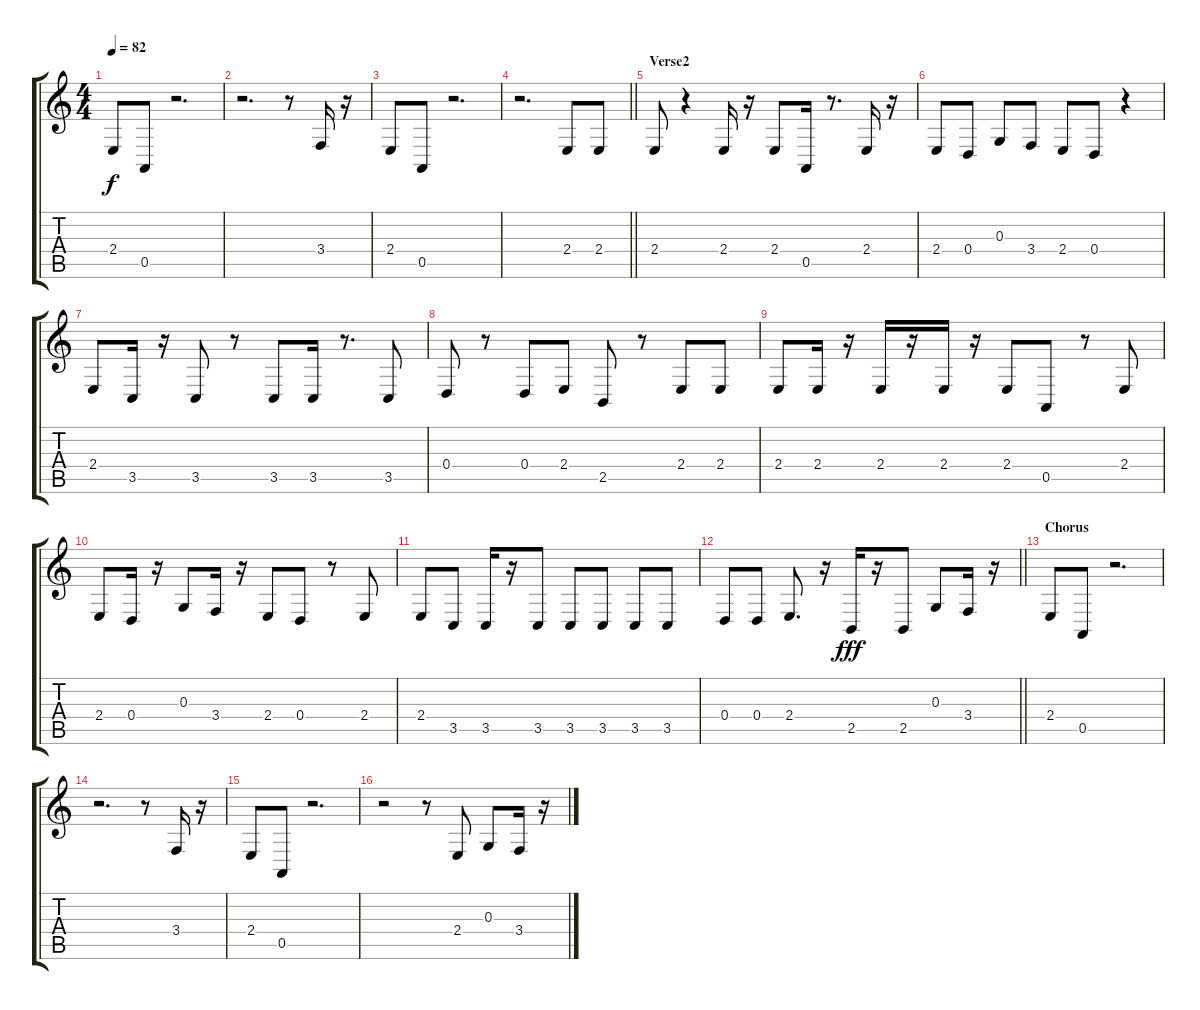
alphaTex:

\track "" {instrument altosax}
\staff {score tabs}
\tuning (E4 B3 G3 D3 A2 E2) {hide}
\ts (4 4)
\tempo 82
\clef g2
\ks c
2.4.8{dy f} 0.5.8 r.2{d} |
r.2{d} r.8 3.4.16 r.16 |
2.4.8 0.5.8 r.2{d} |
\barLineRight lightlight
r.2{d} 2.4.8 2.4.8 |
\section ("" "Verse2")
2.4.8 r.4 2.4.16 r.16 2.4.8 0.5.16 r.8{d} 2.4.16 r.16 |
2.4.8 0.4.8 0.3.8 3.4.8 2.4.8 0.4.8 r.4 |
2.4.8 3.5.16 r.16 3.5.8 r.8 3.5.8 3.5.16 r.8{d} 3.5.8 |
0.4.8 r.8 0.4.8 2.4.8 2.5.8 r.8 2.4.8 2.4.8 |
2.4.8 2.4.16 r.16 2.4.16 r.16 2.4.16 r.16 2.4.8 0.5.8 r.8 2.4.8 |
2.4.8 0.4.16 r.16 0.3.8 3.4.16 r.16 2.4.8 0.4.8 r.8 2.4.8 |
2.4.8 3.5.8 3.5.16 r.16 3.5.8 3.5.8 3.5.8 3.5.8 3.5.8 |
\barLineRight lightlight
0.4.8 0.4.8 2.4.8{d} r.16 2.5.16{dy fff} r.16 2.5.8 0.3.8 3.4.16 r.16 |
\section ("" "Chorus")
2.4.8 0.5.8 r.2{d} |
r.2{d} r.8 3.4.16 r.16 |
2.4.8 0.5.8 r.2{d} |
r.2 r.8 2.4.8 0.3.8 3.4.16 r.16
